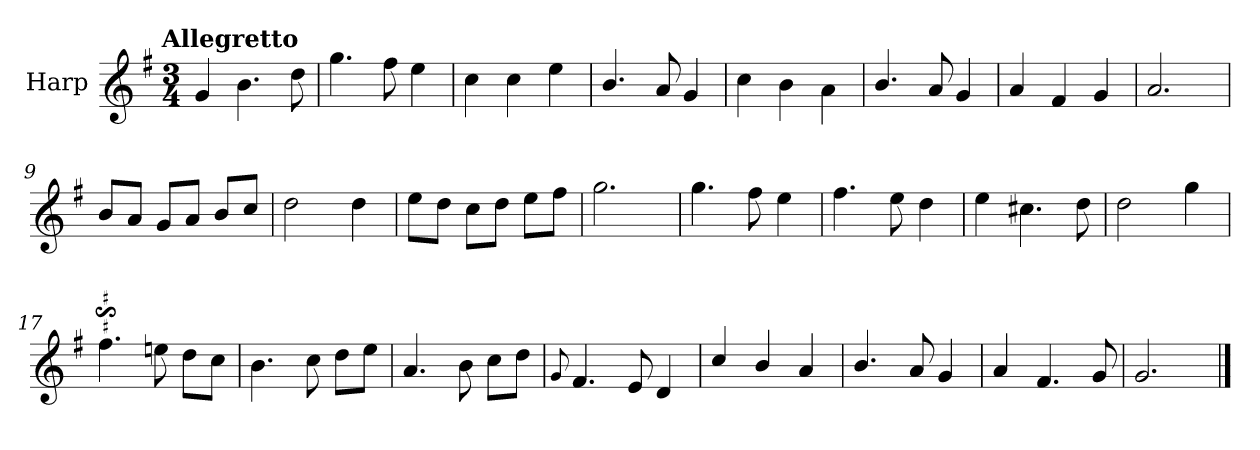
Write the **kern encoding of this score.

**kern
*part1
*staff1
*I"Harp
*I'Hrp.
*clefG2
*k[f#]
!!LO:TX:omd:t=Allegretto
*M3/4
*MM116
=1
4g/
4.b\
8dd\
=2
4.gg\
8ff#\
4ee\
=3
4cc\
4cc\
4ee\
=4
4.b/
8a/
4g/
=5
4cc\
4b\
4a\
=6
4.b/
8a/
4g/
=7
4a/
4f#/
4g/
=8
2.a/
!!LO:LB:g=z
=9
8b/L
8a/J
8g/L
8a/J
8b/L
8cc/J
=10
2dd\
4dd\
=11
8ee\L
8dd\J
8cc\L
8dd\J
8ee\L
8ff#\J
=12
2.gg\
=13
4.gg\
8ff#\
4ee\
=14
4.ff#\
8ee\
4dd\
=15
4ee\
4.cc#X\
8dd\
=16
2dd\
4gg\
=17
4.ff#s$sS\
8ee\
8dd\L
8cc\J
!!LO:LB:g=z
=18
4.b\
8cc\
8dd\L
8ee\J
=19
4.a/
8b\
8cc\L
8dd\J
=20
8qqg/
4.f#/
8e/
4d/
=21
4cc/
4b/
4a/
=22
4.b/
8a/
4g/
=23
4a/
4.f#/
8g/
=24
2.g/
==
*-
